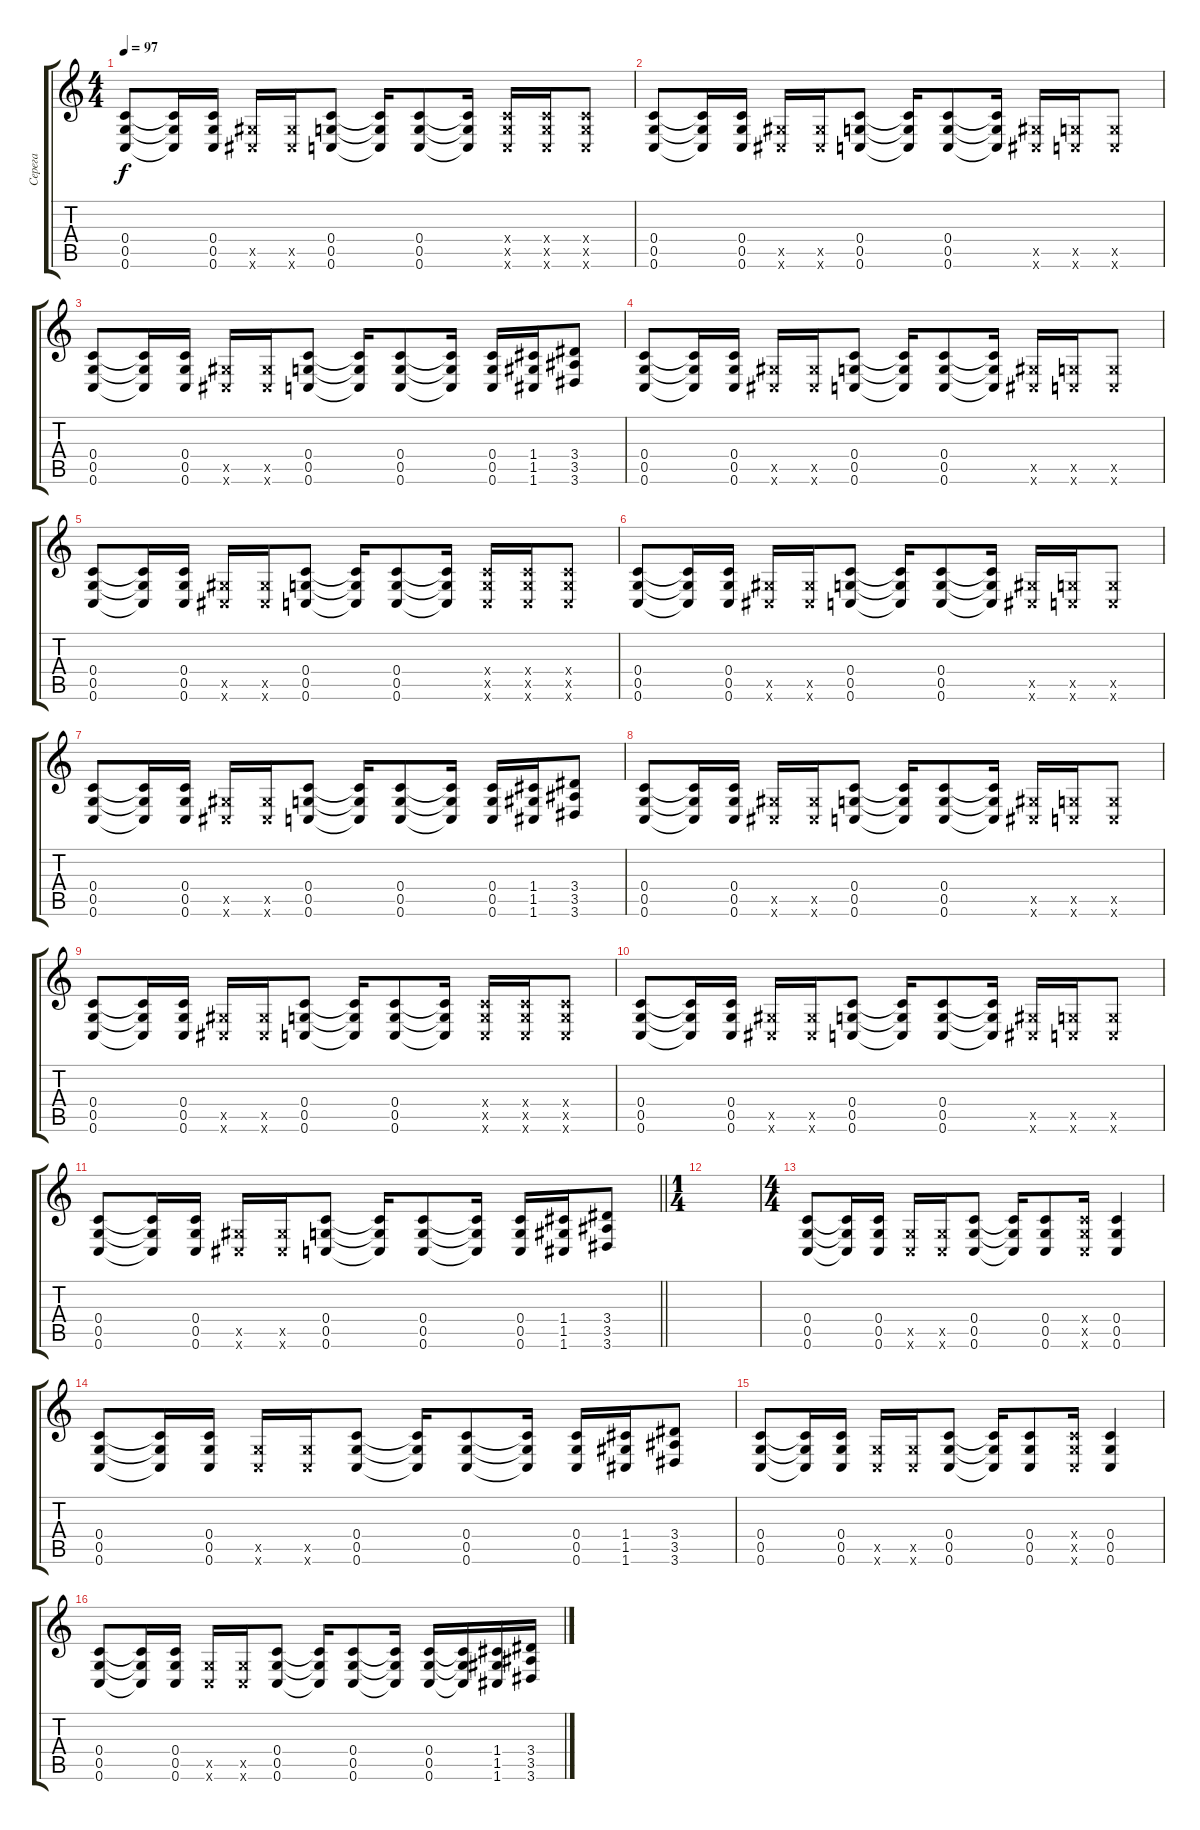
\track ("Серега" "Серега") {instrument distortionguitar}
\staff {score tabs}
\tuning (D4 A3 F3 C3 G2 C2) {hide}
\ts (4 4)
\tempo 97
\clef g2
\ks c
(0.4 0.5 0.6).8{dy f} (0.4{t} 0.5{t} 0.6{t}).16 (0.4 0.5 0.6).16 (1.5{x} 1.6{x}).16 (1.5{x} 1.6{x}).16 (0.4 0.5 0.6).8 (0.4{t} 0.5{t} 0.6{t}).16 (0.4 0.5 0.6).8 (0.4{t} 0.5{t} 0.6{t}).16 (0.4{x} 0.5{x} 0.6{x}).16 (0.4{x} 0.5{x} 0.6{x}).16 (0.4{x} 0.5{x} 0.6{x}).8 |
(0.4 0.5 0.6).8 (0.4{t} 0.5{t} 0.6{t}).16 (0.4 0.5 0.6).16 (1.5{x} 1.6{x}).16 (1.5{x} 1.6{x}).16 (0.4 0.5 0.6).8 (0.4{t} 0.5{t} 0.6{t}).16 (0.4 0.5 0.6).8 (0.4{t} 0.5{t} 0.6{t}).16 (1.5{x} 1.6{x}).16 (0.5{x} 0.6{x}).16 (0.5{x} 0.6{x}).8 |
(0.4 0.5 0.6).8 (0.4{t} 0.5{t} 0.6{t}).16 (0.4 0.5 0.6).16 (1.5{x} 1.6{x}).16 (1.5{x} 1.6{x}).16 (0.4 0.5 0.6).8 (0.4{t} 0.5{t} 0.6{t}).16 (0.4 0.5 0.6).8 (0.4{t} 0.5{t} 0.6{t}).16 (0.4 0.5 0.6).16 (1.4 1.5 1.6).16 (3.4 3.5 3.6).8 |
(0.4 0.5 0.6).8 (0.4{t} 0.5{t} 0.6{t}).16 (0.4 0.5 0.6).16 (1.5{x} 1.6{x}).16 (1.5{x} 1.6{x}).16 (0.4 0.5 0.6).8 (0.4{t} 0.5{t} 0.6{t}).16 (0.4 0.5 0.6).8 (0.4{t} 0.5{t} 0.6{t}).16 (1.5{x} 1.6{x}).16 (0.5{x} 0.6{x}).16 (0.5{x} 0.6{x}).8 |
(0.4 0.5 0.6).8 (0.4{t} 0.5{t} 0.6{t}).16 (0.4 0.5 0.6).16 (1.5{x} 1.6{x}).16 (1.5{x} 1.6{x}).16 (0.4 0.5 0.6).8 (0.4{t} 0.5{t} 0.6{t}).16 (0.4 0.5 0.6).8 (0.4{t} 0.5{t} 0.6{t}).16 (0.4{x} 0.5{x} 0.6{x}).16 (0.4{x} 0.5{x} 0.6{x}).16 (0.4{x} 0.5{x} 0.6{x}).8 |
(0.4 0.5 0.6).8 (0.4{t} 0.5{t} 0.6{t}).16 (0.4 0.5 0.6).16 (1.5{x} 1.6{x}).16 (1.5{x} 1.6{x}).16 (0.4 0.5 0.6).8 (0.4{t} 0.5{t} 0.6{t}).16 (0.4 0.5 0.6).8 (0.4{t} 0.5{t} 0.6{t}).16 (1.5{x} 1.6{x}).16 (0.5{x} 0.6{x}).16 (0.5{x} 0.6{x}).8 |
(0.4 0.5 0.6).8 (0.4{t} 0.5{t} 0.6{t}).16 (0.4 0.5 0.6).16 (1.5{x} 1.6{x}).16 (1.5{x} 1.6{x}).16 (0.4 0.5 0.6).8 (0.4{t} 0.5{t} 0.6{t}).16 (0.4 0.5 0.6).8 (0.4{t} 0.5{t} 0.6{t}).16 (0.4 0.5 0.6).16 (1.4 1.5 1.6).16 (3.4 3.5 3.6).8 |
(0.4 0.5 0.6).8 (0.4{t} 0.5{t} 0.6{t}).16 (0.4 0.5 0.6).16 (1.5{x} 1.6{x}).16 (1.5{x} 1.6{x}).16 (0.4 0.5 0.6).8 (0.4{t} 0.5{t} 0.6{t}).16 (0.4 0.5 0.6).8 (0.4{t} 0.5{t} 0.6{t}).16 (1.5{x} 1.6{x}).16 (0.5{x} 0.6{x}).16 (0.5{x} 0.6{x}).8 |
(0.4 0.5 0.6).8 (0.4{t} 0.5{t} 0.6{t}).16 (0.4 0.5 0.6).16 (1.5{x} 1.6{x}).16 (1.5{x} 1.6{x}).16 (0.4 0.5 0.6).8 (0.4{t} 0.5{t} 0.6{t}).16 (0.4 0.5 0.6).8 (0.4{t} 0.5{t} 0.6{t}).16 (0.4{x} 0.5{x} 0.6{x}).16 (0.4{x} 0.5{x} 0.6{x}).16 (0.4{x} 0.5{x} 0.6{x}).8 |
(0.4 0.5 0.6).8 (0.4{t} 0.5{t} 0.6{t}).16 (0.4 0.5 0.6).16 (1.5{x} 1.6{x}).16 (1.5{x} 1.6{x}).16 (0.4 0.5 0.6).8 (0.4{t} 0.5{t} 0.6{t}).16 (0.4 0.5 0.6).8 (0.4{t} 0.5{t} 0.6{t}).16 (1.5{x} 1.6{x}).16 (0.5{x} 0.6{x}).16 (0.5{x} 0.6{x}).8 |
\barLineRight lightlight
(0.4 0.5 0.6).8 (0.4{t} 0.5{t} 0.6{t}).16 (0.4 0.5 0.6).16 (1.5{x} 1.6{x}).16 (1.5{x} 1.6{x}).16 (0.4 0.5 0.6).8 (0.4{t} 0.5{t} 0.6{t}).16 (0.4 0.5 0.6).8 (0.4{t} 0.5{t} 0.6{t}).16 (0.4 0.5 0.6).16 (1.4 1.5 1.6).16 (3.4 3.5 3.6).8 |
\ts (1 4)
|
\ts (4 4)
(0.4 0.5 0.6).8 (0.4{t} 0.5{t} 0.6{t}).16 (0.4 0.5 0.6).16 (0.5{x} 0.6{x}).16 (0.5{x} 0.6{x}).16 (0.4 0.5 0.6).8 (0.4{t} 0.5{t} 0.6{t}).16 (0.4 0.5 0.6).8 (0.4{x} 0.5{x} 0.6{x}).16 (0.4 0.5 0.6).4 |
(0.4 0.5 0.6).8 (0.4{t} 0.5{t} 0.6{t}).16 (0.4 0.5 0.6).16 (0.5{x} 0.6{x}).16 (0.5{x} 0.6{x}).16 (0.4 0.5 0.6).8 (0.4{t} 0.5{t} 0.6{t}).16 (0.4 0.5 0.6).8 (0.4{t} 0.5{t} 0.6{t}).16 (0.4 0.5 0.6).16 (1.4 1.5 1.6).16 (3.4 3.5 3.6).8 |
(0.4 0.5 0.6).8 (0.4{t} 0.5{t} 0.6{t}).16 (0.4 0.5 0.6).16 (0.5{x} 0.6{x}).16 (0.5{x} 0.6{x}).16 (0.4 0.5 0.6).8 (0.4{t} 0.5{t} 0.6{t}).16 (0.4 0.5 0.6).8 (0.4{x} 0.5{x} 0.6{x}).16 (0.4 0.5 0.6).4 |
(0.4 0.5 0.6).8 (0.4{t} 0.5{t} 0.6{t}).16 (0.4 0.5 0.6).16 (0.5{x} 0.6{x}).16 (0.5{x} 0.6{x}).16 (0.4 0.5 0.6).8 (0.4{t} 0.5{t} 0.6{t}).16 (0.4 0.5 0.6).8 (0.4{t} 0.5{t} 0.6{t}).16 (0.4 0.5 0.6).16 (0.4{t} 0.5{t} 0.6{t}).16 (1.4 1.5 1.6).16 (3.4 3.5 3.6).16
